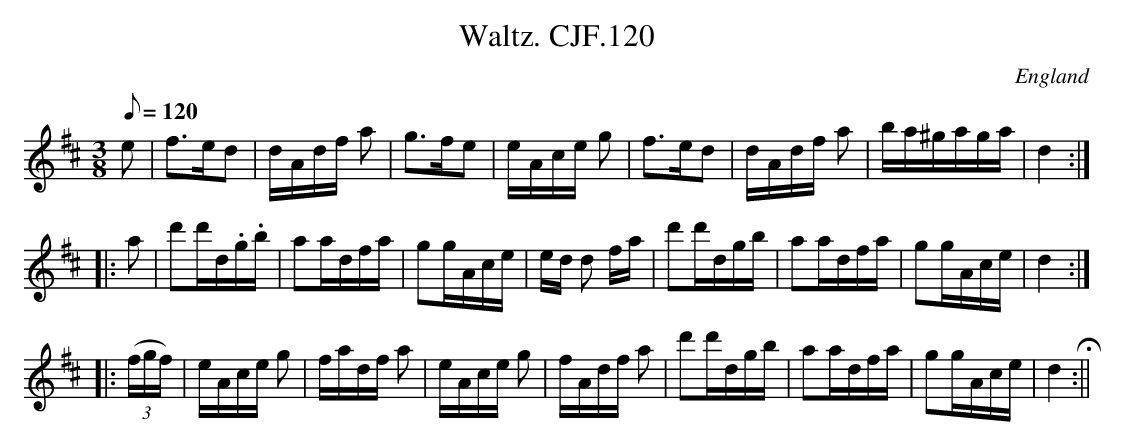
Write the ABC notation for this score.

X:1
T:Waltz. CJF.120
L:1/16
M:3/8
O:England
Q:1/8=120
K:D
e2|f3ed2|dAdf a2|g3fe2|eAce g2|\
f3ed2|dAdf a2|ba^gaga|d4:|!
|:a2|d'2d'd.g.b|a2adfa|g2gAce|ed d2 fa|\
d'2d'dgb|a2adfa|g2gAce|d4:|!
|:((3fgf)|eAce g2|fadf a2|eAce g2|fAdf a2|\
d'2d'dgb|a2adfa|g2gAce|d4H:||
